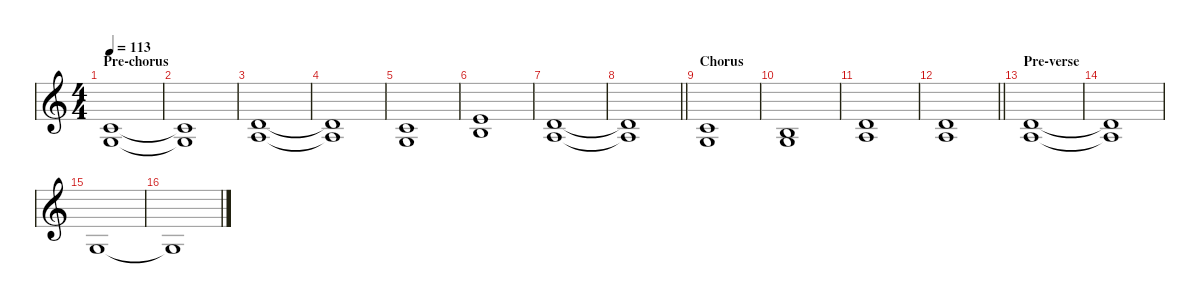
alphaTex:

\defaultSystemsLayout 4
\hideDynamics
\bracketExtendMode nobrackets
\singleTrackTrackNamePolicy hidden
\multiTrackTrackNamePolicy hidden
\firstSystemTrackNameMode fullname
\firstSystemTrackNameOrientation horizontal
\otherSystemsTrackNameOrientation horizontal
\track ("Keys" "pad.synth.") {instrument pad8sweep}
\staff {score}
\tuning (E4 B3 G3 D3 A2 E2)
\ts (4 4)
\section ("" "Pre-chorus")
\tempo 113
\clef g2
\ks c
(1.2 0.3).1{dy ff beam Up} |
(1.2{t} 0.3{t}).1{dy f beam Up} |
(3.2 2.3).1{dy ff beam Up} |
(3.2{t} 2.3{t}).1{dy f beam Up} |
(1.2 0.3).1{dy ff beam Up} |
(0.1 0.2).1{beam Up} |
(3.2 2.3).1{beam Up} |
\barLineRight lightlight
(3.2{t} 2.3{t}).1{dy f beam Up} |
\section ("" "Chorus")
(1.2 0.3).1{dy ff beam Up} |
(0.2 0.3).1{beam Up} |
(3.2 2.3).1{beam Up} |
\barLineRight lightlight
(3.2 2.3).1{dy fff beam Up} |
\section ("" "Pre-verse")
(3.2 2.3).1{dy ff beam Up} |
(3.2{t} 2.3{t}).1{dy f beam Up} |
0.3.1{dy ff beam Up} |
0.3{t}.1{dy f beam Up}
